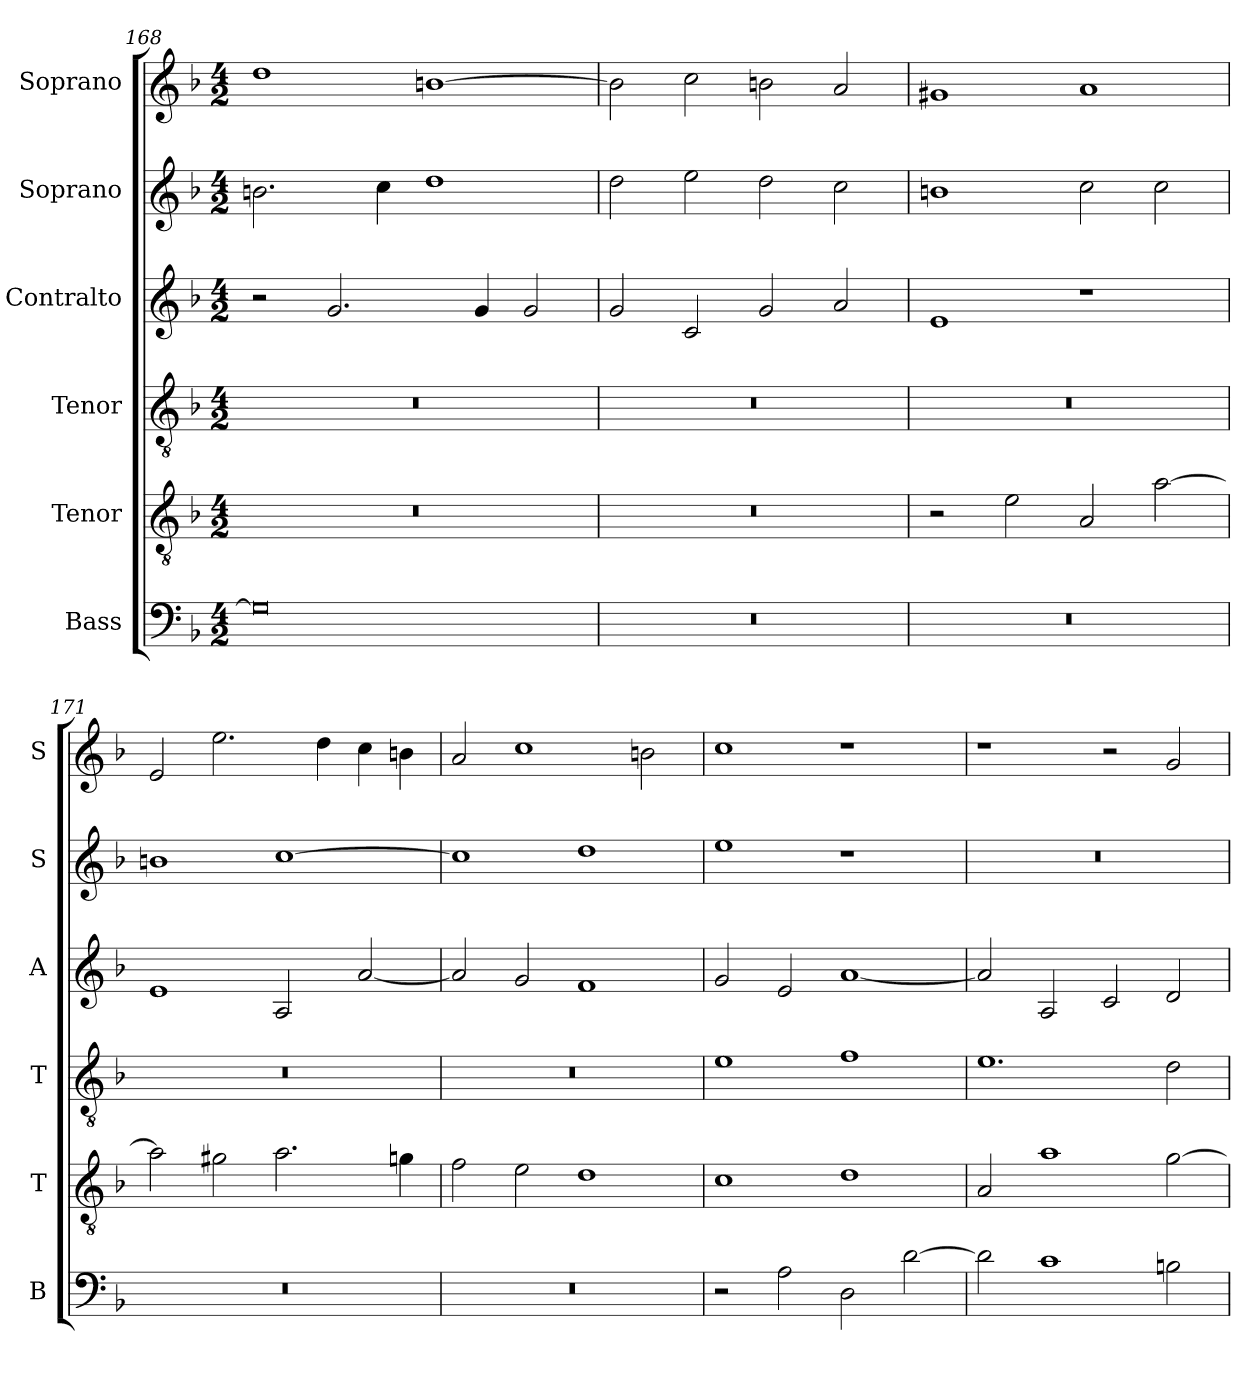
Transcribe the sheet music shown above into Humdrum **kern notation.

**kern	**kern	**kern	**kern	**kern	**kern
*part6	*part5	*part4	*part3	*part2	*part1
*staff6	*staff5	*staff4	*staff3	*staff2	*staff1
*I"Bass	*I"Tenor	*I"Tenor	*I"Contralto	*I"Soprano	*I"Soprano
*I'B	*I'T	*I'T	*I'A	*I'S	*I'S
*clefF4	*clefGv2	*clefGv2	*clefG2	*clefG2	*clefG2
*k[b-]	*k[b-]	*k[b-]	*k[b-]	*k[b-]	*k[b-]
*M4/2	*M4/2	*M4/2	*M4/2	*M4/2	*M4/2
=168	=168	=168	=168	=168	=168
0G]	0r	0r	2r	2.bn	1dd
.	.	.	2.g	.	.
.	.	.	.	4cc	.
.	.	.	.	1dd	[1bn
.	.	.	4g	.	.
.	.	.	2g	.	.
=169	=169	=169	=169	=169	=169
0r	0r	0r	2g	2dd	2b]
.	.	.	2c	2ee	2cc
.	.	.	2g	2dd	2bn
.	.	.	2a	2cc	2a
=170	=170	=170	=170	=170	=170
0r	2r	0r	1e	1bn	1g#X
.	2e	.	.	.	.
.	2A	.	1r	2cc	1a
.	[2a	.	.	2cc	.
=171	=171	=171	=171	=171	=171
0r	2a]	0r	1e	1bn	2e
.	2g#X	.	.	.	2.ee
.	2.a	.	2A	[1cc	.
.	.	.	.	.	4dd
.	.	.	[2a	.	4cc
.	4gn	.	.	.	4bn
=172	=172	=172	=172	=172	=172
0r	2f	0r	2a]	1cc]	2a
.	2e	.	2g	.	1cc
.	1d	.	1f	1dd	.
.	.	.	.	.	2bn
=173	=173	=173	=173	=173	=173
2r	1c	1e	2g	1ee	1cc
2A	.	.	2e	.	.
2D	1d	1f	[1a	1r	1r
[2d	.	.	.	.	.
=174	=174	=174	=174	=174	=174
2d]	2A	1.e	2a]	0r	1r
1c	1a	.	2A	.	.
.	.	.	2c	.	2r
2Bn	[2g	2d	2d	.	2g
=	=	=	=	=	=
*-	*-	*-	*-	*-	*-
